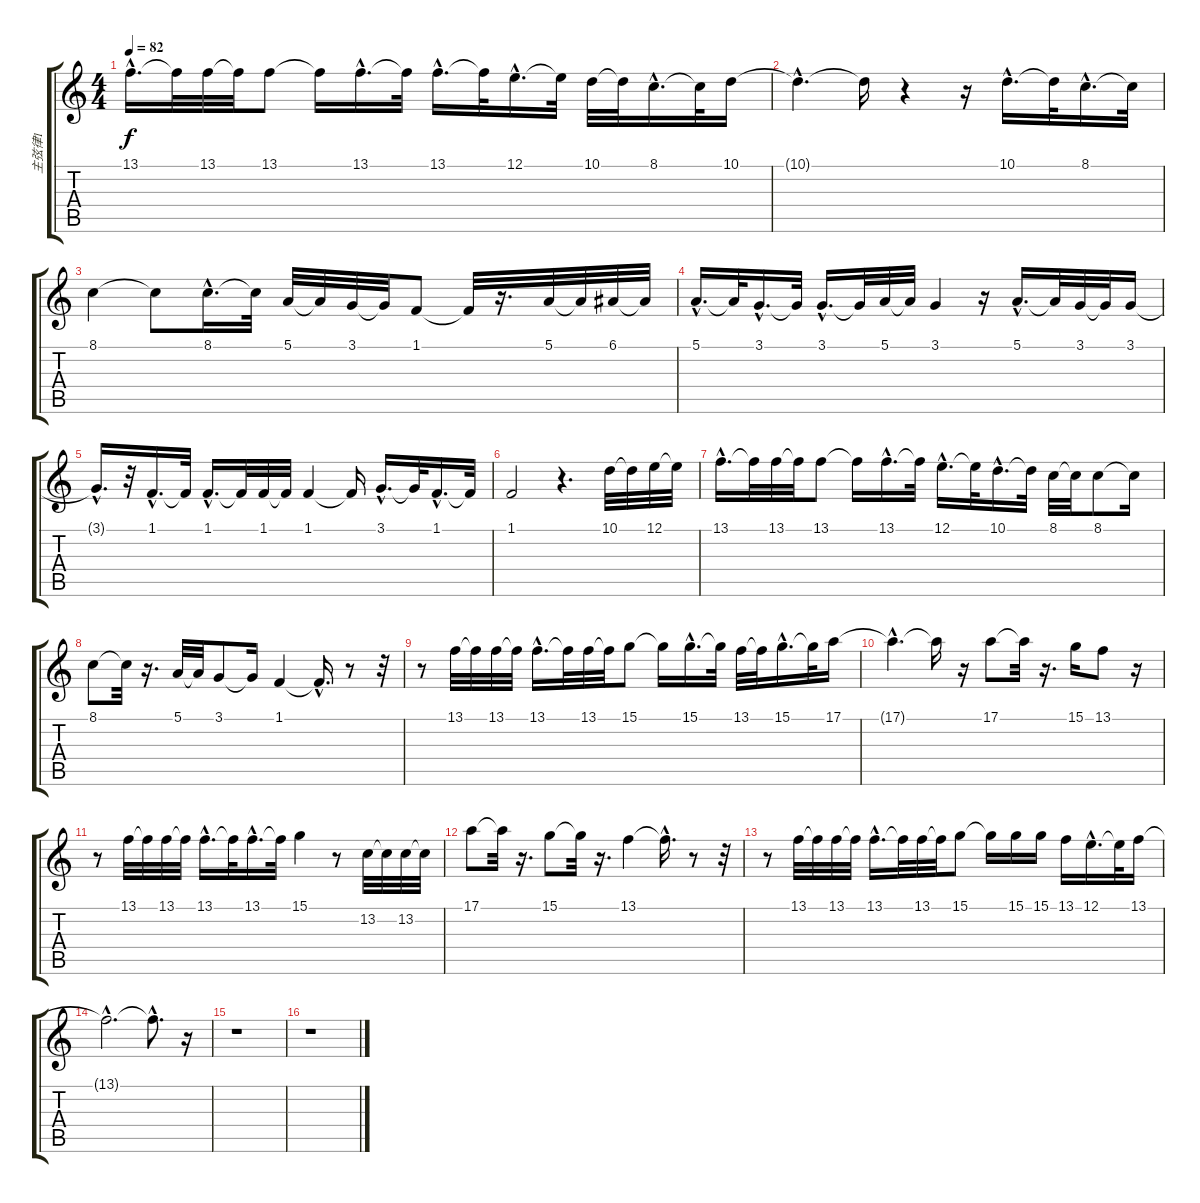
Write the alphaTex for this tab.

\track ("主弦律1" "主弦律1") {instrument acousticgrandpiano}
\staff {score tabs}
\tuning (E4 B3 G3 D3 A2 E2) {hide}
\ts (4 4)
\tempo 82
\clef g2
\ks c
13.1{hac}.16{d dy f} 13.1{t}.32 13.1.32 13.1{t}.32 13.1.8 13.1{t}.16 13.1{hac}.16{d} 13.1{t}.32 13.1{hac}.16{d} 13.1{t}.32 12.1{hac}.16{d} 12.1{t}.32 10.1.32 10.1{t}.32 8.1{hac}.16{d} 8.1{t}.32 10.1.16 |
10.1{hac t}.4{d} 10.1{t}.16 r.4 r.16 10.1{hac}.16{d} 10.1{t}.32 8.1{hac}.16{d} 8.1{t}.32 |
8.1.4 8.1{t}.8 8.1{hac}.16{d} 8.1{t}.32 5.1.32 5.1{t}.32 3.1.32 3.1{t}.32 1.1.8 1.1{t}.32 r.16{d} 5.1.32 5.1{t}.32 6.1.32 6.1{t}.32 |
5.1{hac}.16{d} 5.1{t}.32 3.1{hac}.16{d} 3.1{t}.32 3.1{hac}.16{d} 3.1{t}.32 5.1.32 5.1{t}.32 3.1.4 r.16 5.1{hac}.16{d} 5.1{t}.32 3.1.32 3.1{t}.32 3.1.16 |
3.1{hac t}.16{d} r.32 1.1{hac}.16{d} 1.1{t}.32 1.1{hac}.16{d} 1.1{t}.32 1.1.32 1.1{t}.32 1.1.4 1.1{t}.16 3.1{hac}.16{d} 3.1{t}.32 1.1{hac}.16{d} 1.1{t}.32 |
1.1.2 r.4{d} 10.1.32 10.1{t}.32 12.1.32 12.1{t}.32 |
13.1{hac}.16{d} 13.1{t}.32 13.1.32 13.1{t}.32 13.1.8 13.1{t}.16 13.1{hac}.16{d} 13.1{t}.32 12.1{hac}.16{d} 12.1{t}.32 10.1{hac}.16{d} 10.1{t}.32 8.1.32 8.1{t}.32 8.1.8 8.1{t}.16 |
8.1.8 8.1{t}.32 r.16{d} 5.1.32 5.1{t}.32 3.1.8 3.1{t}.16 1.1.4 1.1{hac t}.16{d} r.8 r.32 |
r.8 13.1.32 13.1{t}.32 13.1.32 13.1{t}.32 13.1{hac}.16{d} 13.1{t}.32 13.1.32 13.1{t}.32 15.1.8 15.1{t}.16 15.1{hac}.16{d} 15.1{t}.32 13.1.32 13.1{t}.32 15.1{hac}.16{d} 15.1{t}.32 17.1.16 |
17.1{hac t}.4{d} 17.1{t}.16 r.16 17.1.8 17.1{t}.32 r.16{d} 15.1.16 13.1.8 r.16 |
r.8 13.1.32 13.1{t}.32 13.1.32 13.1{t}.32 13.1{hac}.16{d} 13.1{t}.32 13.1{hac}.16{d} 13.1{t}.32 15.1.4 r.8 13.2.32 13.2{t}.32 13.2.32 13.2{t}.32 |
17.1.8 17.1{t}.32 r.16{d} 15.1.8 15.1{t}.32 r.16{d} 13.1.4 13.1{hac t}.16{d} r.8 r.32 |
r.8 13.1.32 13.1{t}.32 13.1.32 13.1{t}.32 13.1{hac}.16{d} 13.1{t}.32 13.1.32 13.1{t}.32 15.1.8 15.1{t}.16 15.1.16 15.1.16 13.1.16 12.1{hac}.16{d} 12.1{t}.32 13.1.16 |
13.1{hac t}.2{d} 13.1{hac t}.8{d} r.16 |
r.1 |
r.1
